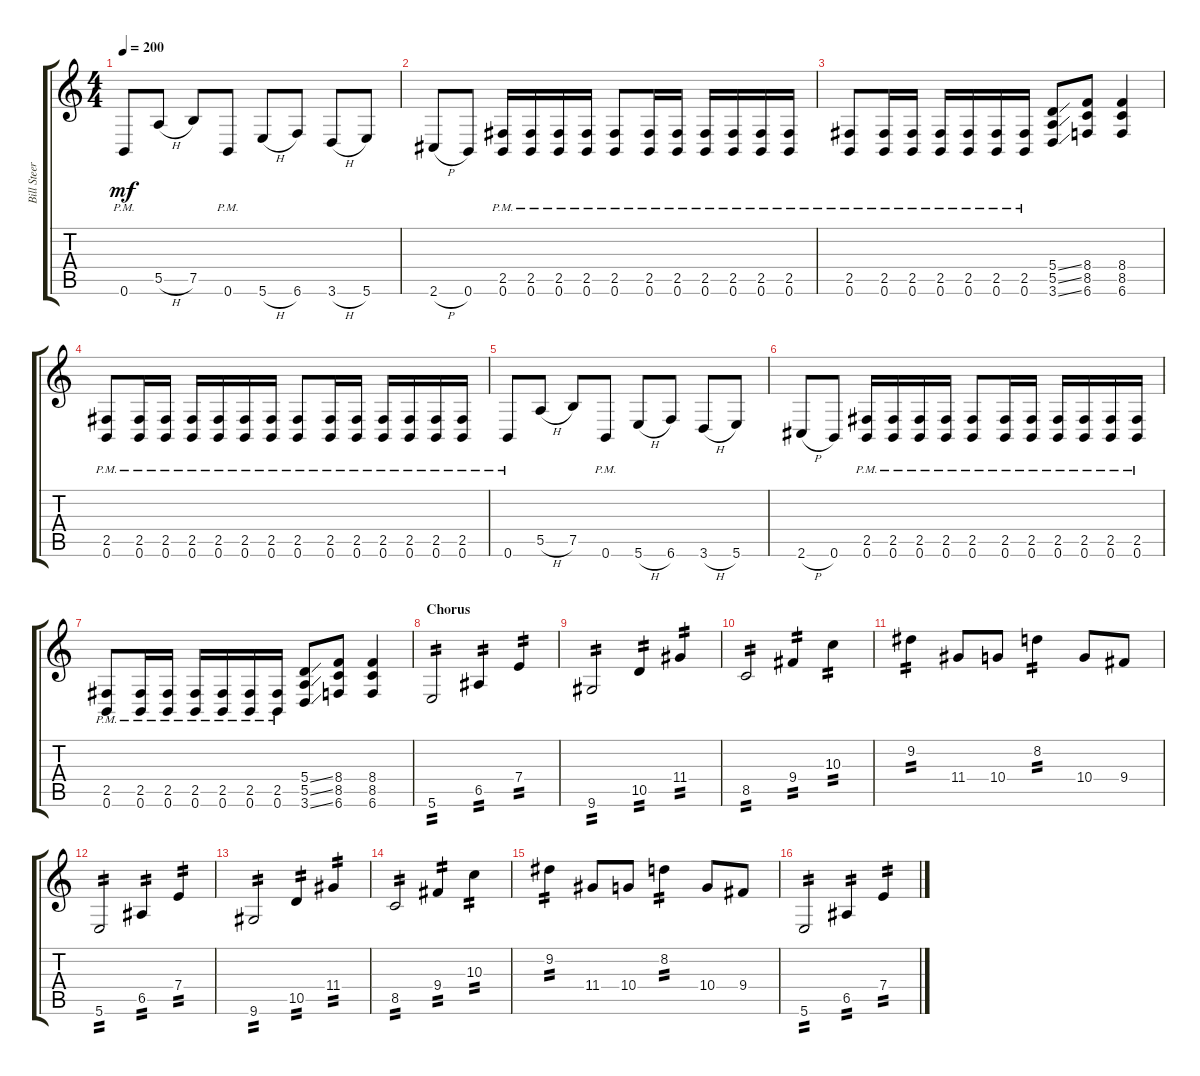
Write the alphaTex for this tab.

\track ("Bill Steer (right)" "Bill Steer") {instrument distortionguitar}
\staff {score tabs}
\tuning (B3 Gb3 D3 A2 E2 B1) {hide}
\ts (4 4)
\tempo 200
\clef g2
\ks c
0.6{pm}.8{dy mf} 5.5{h}.8 7.5.8 0.6{pm}.8 5.6{h}.8 6.6.8 3.6{h}.8 5.6.8 |
2.6{h}.8 0.6.8 (2.5{pm} 0.6{pm}).16 (2.5{pm} 0.6{pm}).16 (2.5{pm} 0.6{pm}).16 (2.5{pm} 0.6{pm}).16 (2.5{pm} 0.6{pm}).8 (2.5{pm} 0.6{pm}).16 (2.5{pm} 0.6{pm}).16 (2.5{pm} 0.6{pm}).16 (2.5{pm} 0.6{pm}).16 (2.5{pm} 0.6{pm}).16 (2.5{pm} 0.6{pm}).16 |
(2.5{pm} 0.6{pm}).8 (2.5{pm} 0.6{pm}).16 (2.5{pm} 0.6{pm}).16 (2.5{pm} 0.6{pm}).16 (2.5{pm} 0.6{pm}).16 (2.5{pm} 0.6{pm}).16 (2.5{pm} 0.6{pm}).16 (5.4{ss} 5.5{ss} 3.6{ss}).8 (8.4 8.5 6.6).8 (8.4 8.5 6.6).4 |
(2.5{pm} 0.6{pm}).8 (2.5{pm} 0.6{pm}).16 (2.5{pm} 0.6{pm}).16 (2.5{pm} 0.6{pm}).16 (2.5{pm} 0.6{pm}).16 (2.5{pm} 0.6{pm}).16 (2.5{pm} 0.6{pm}).16 (2.5{pm} 0.6{pm}).8 (2.5{pm} 0.6{pm}).16 (2.5{pm} 0.6{pm}).16 (2.5{pm} 0.6{pm}).16 (2.5{pm} 0.6{pm}).16 (2.5{pm} 0.6{pm}).16 (2.5{pm} 0.6{pm}).16 |
0.6{pm}.8 5.5{h}.8 7.5.8 0.6{pm}.8 5.6{h}.8 6.6.8 3.6{h}.8 5.6.8 |
2.6{h}.8 0.6.8 (2.5{pm} 0.6{pm}).16 (2.5{pm} 0.6{pm}).16 (2.5{pm} 0.6{pm}).16 (2.5{pm} 0.6{pm}).16 (2.5{pm} 0.6{pm}).8 (2.5{pm} 0.6{pm}).16 (2.5{pm} 0.6{pm}).16 (2.5{pm} 0.6{pm}).16 (2.5{pm} 0.6{pm}).16 (2.5{pm} 0.6{pm}).16 (2.5{pm} 0.6{pm}).16 |
(2.5{pm} 0.6{pm}).8 (2.5{pm} 0.6{pm}).16 (2.5{pm} 0.6{pm}).16 (2.5{pm} 0.6{pm}).16 (2.5{pm} 0.6{pm}).16 (2.5{pm} 0.6{pm}).16 (2.5{pm} 0.6{pm}).16 (5.4{ss} 5.5{ss} 3.6{ss}).8 (8.4 8.5 6.6).8 (8.4 8.5 6.6).4 |
\section ("" "Chorus")
5.6.2{tp 2} 6.5.4{tp 2} 7.4.4{tp 2} |
9.6.2{tp 2} 10.5.4{tp 2} 11.4.4{tp 2} |
8.5.2{tp 2} 9.4.4{tp 2} 10.3.4{tp 2} |
9.2.4{tp 2} 11.4.8 10.4.8 8.2.4{tp 2} 10.4.8 9.4.8 |
5.6.2{tp 2} 6.5.4{tp 2} 7.4.4{tp 2} |
9.6.2{tp 2} 10.5.4{tp 2} 11.4.4{tp 2} |
8.5.2{tp 2} 9.4.4{tp 2} 10.3.4{tp 2} |
9.2.4{tp 2} 11.4.8 10.4.8 8.2.4{tp 2} 10.4.8 9.4.8 |
5.6.2{tp 2} 6.5.4{tp 2} 7.4.4{tp 2}
